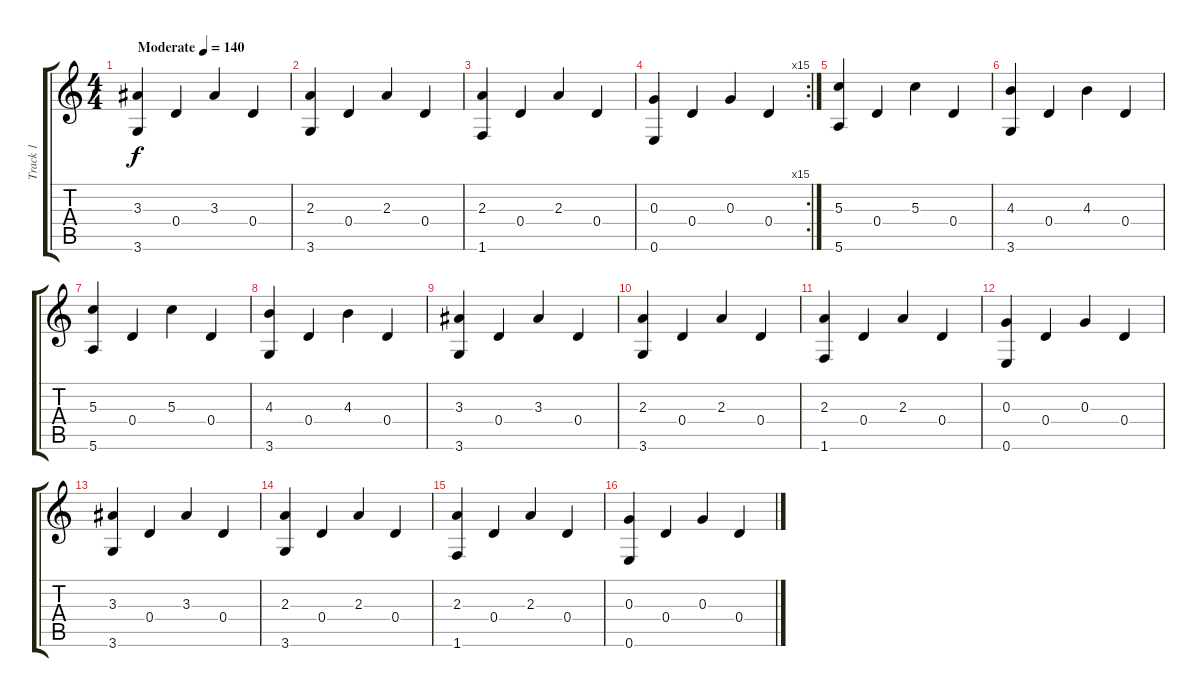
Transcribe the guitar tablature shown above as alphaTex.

\track ("Track 1" "Track 1") {instrument acousticguitarnylon}
\staff {score tabs}
\tuning (E4 B3 G3 D3 A2 E2) {hide}
\ts (4 4)
\tempo (140 "Moderate")
\clef g2
\ks c
(3.3 3.6).4{dy f instrument acousticguitarnylon} 0.4.4 3.3.4 0.4.4 |
(2.3 3.6).4 0.4.4 2.3.4 0.4.4 |
(2.3 1.6).4 0.4.4 2.3.4 0.4.4 |
\rc 15
(0.3 0.6).4 0.4.4 0.3.4 0.4.4 |
(5.3 5.6).4 0.4.4 5.3.4 0.4.4 |
(4.3 3.6).4 0.4.4 4.3.4 0.4.4 |
(5.3 5.6).4 0.4.4 5.3.4 0.4.4 |
(4.3 3.6).4 0.4.4 4.3.4 0.4.4 |
(3.3 3.6).4 0.4.4 3.3.4 0.4.4 |
(2.3 3.6).4 0.4.4 2.3.4 0.4.4 |
(2.3 1.6).4 0.4.4 2.3.4 0.4.4 |
(0.3 0.6).4 0.4.4 0.3.4 0.4.4 |
(3.3 3.6).4 0.4.4 3.3.4 0.4.4 |
(2.3 3.6).4 0.4.4 2.3.4 0.4.4 |
(2.3 1.6).4 0.4.4 2.3.4 0.4.4 |
(0.3 0.6).4 0.4.4 0.3.4 0.4.4
